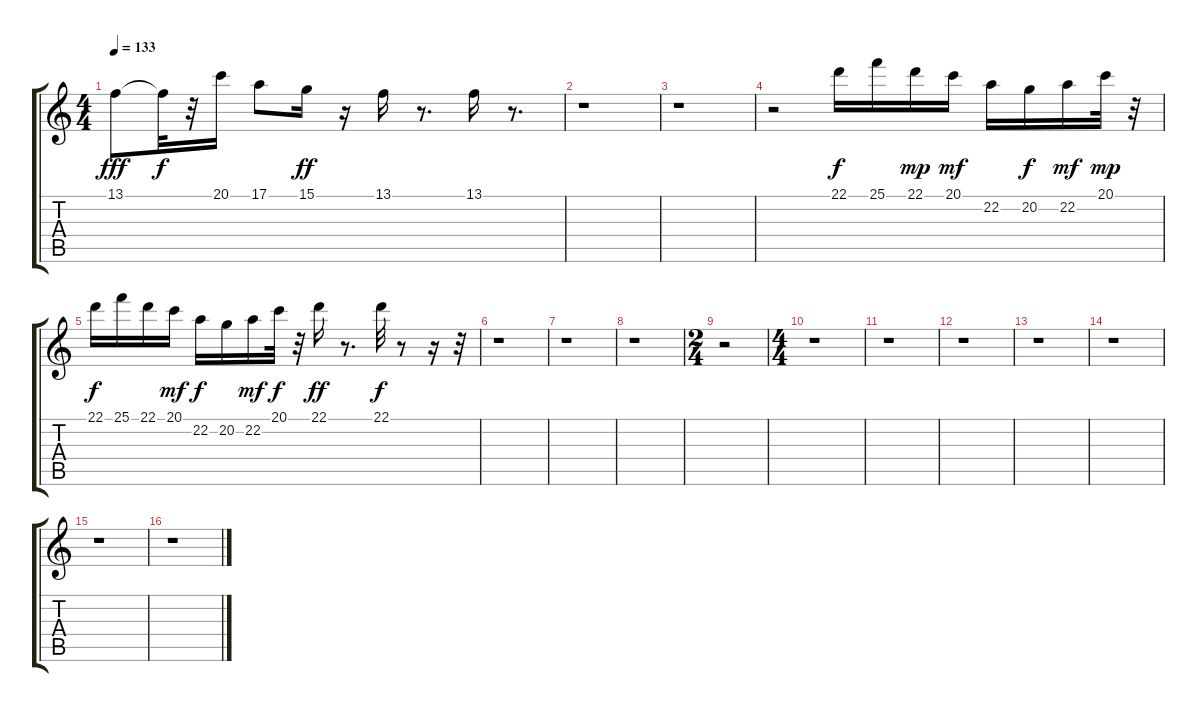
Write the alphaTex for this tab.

\track "" {instrument musicbox}
\staff {score tabs}
\tuning (E4 B3 G3 D3 A2 E2) {hide}
\ts (4 4)
\tempo 133
\clef g2
\ks c
13.1.8{dy fff} 13.1{t}.32{dy f} r.32 20.1.16 17.1.8 15.1.16{dy ff} r.16 13.1.16 r.8{d} 13.1.16 r.8{d} |
r.1 |
r.1 |
r.2 22.1.16{dy f} 25.1.16 22.1.16{dy mp} 20.1.16{dy mf} 22.2.16 20.2.16{dy f} 22.2.16{dy mf} 20.1.32{dy mp} r.32 |
22.1.16{dy f} 25.1.16 22.1.16 20.1.16{dy mf} 22.2.16{dy f} 20.2.16 22.2.16{dy mf} 20.1.32{dy f} r.32 22.1.16{dy ff} r.8{d} 22.1.32{dy f} r.8 r.16 r.32 |
r.1 |
r.1 |
r.1 |
\ts (2 4)
r.2 |
\ts (4 4)
r.1 |
r.1 |
r.1 |
r.1 |
r.1 |
r.1 |
r.1
